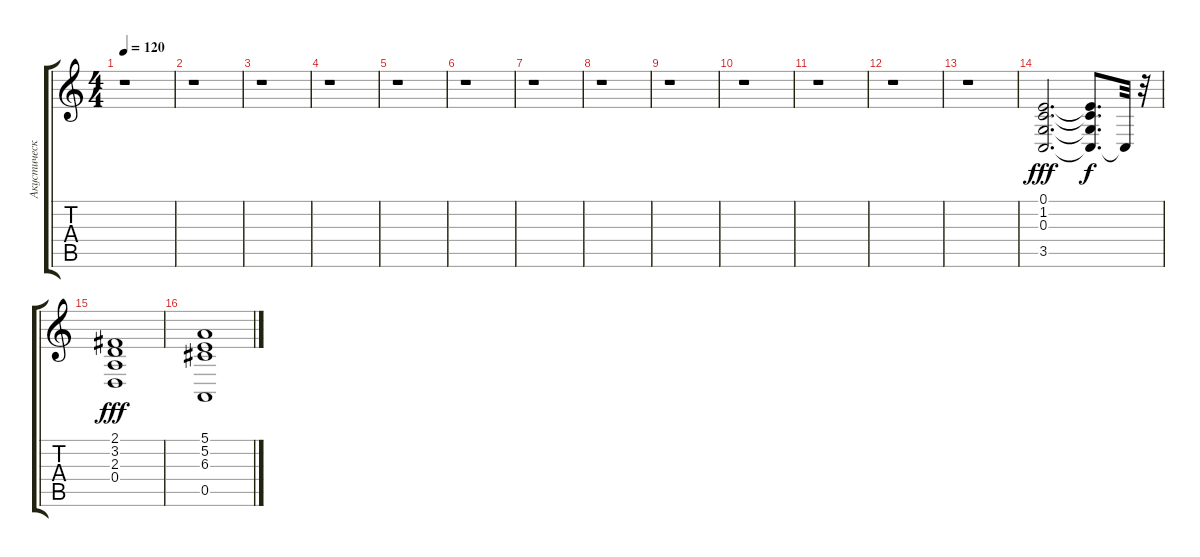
\track ("Акустический Гранд Роял" "Акустическ") {instrument acousticgrandpiano}
\staff {score tabs}
\tuning (E4 B3 G3 D3 A2 E2) {hide}
\ts (4 4)
\tempo 120
\clef g2
\ks c
r.1{dy f} |
r.1 |
r.1 |
r.1 |
r.1 |
r.1 |
r.1 |
r.1 |
r.1 |
r.1 |
r.1 |
r.1 |
r.1 |
(0.1 1.2 0.3 3.5).2{d dy fff} (0.1{t} 1.2{t} 0.3{t} 3.5{t}).8{d dy f} 3.5{t}.32 r.32 |
(2.1 3.2 2.3 0.4).1{dy fff} |
(5.1 5.2 6.3 0.5).1
